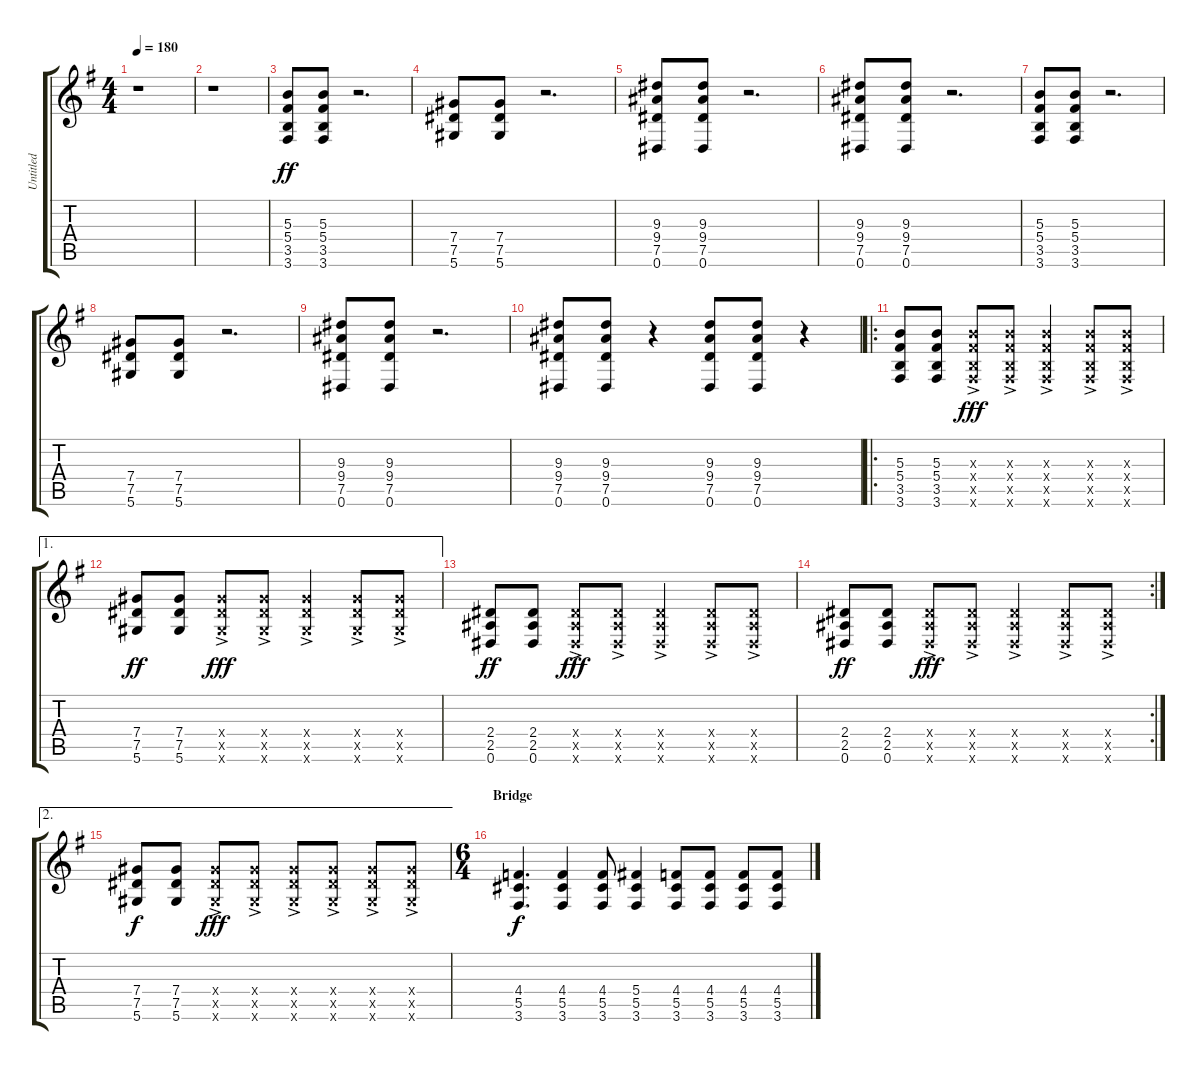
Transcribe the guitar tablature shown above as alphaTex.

\track ("Untitled" "Untitled") {instrument overdrivenguitar}
\staff {score tabs}
\tuning (Eb4 Bb3 Gb3 Db3 Ab2 Eb2) {hide}
\ts (4 4)
\tempo 180
\clef g2
\ks g
r.1{dy ff} |
r.1 |
(5.3 5.4 3.5 3.6).8 (5.3 5.4 3.5 3.6).8 r.2{d} |
(7.4 7.5 5.6).8 (7.4 7.5 5.6).8 r.2{d} |
(9.3 9.4 7.5 0.6).8 (9.3 9.4 7.5 0.6).8 r.2{d} |
(9.3 9.4 7.5 0.6).8 (9.3 9.4 7.5 0.6).8 r.2{d} |
(5.3 5.4 3.5 3.6).8 (5.3 5.4 3.5 3.6).8 r.2{d} |
(7.4 7.5 5.6).8 (7.4 7.5 5.6).8 r.2{d} |
(9.3 9.4 7.5 0.6).8 (9.3 9.4 7.5 0.6).8 r.2{d} |
(9.3 9.4 7.5 0.6).8 (9.3 9.4 7.5 0.6).8 r.4 (9.3 9.4 7.5 0.6).8 (9.3 9.4 7.5 0.6).8 r.4 |
\ro
(5.3 5.4 3.5 3.6).8 (5.3 5.4 3.5 3.6).8 (5.3{ac x} 5.4{ac x} 3.5{ac x} 3.6{ac x}).8{dy fff} (5.3{ac x} 5.4{ac x} 3.5{ac x} 3.6{ac x}).8 (5.3{ac x} 5.4{ac x} 3.5{ac x} 3.6{ac x}).4 (5.3{ac x} 5.4{ac x} 3.5{ac x} 3.6{ac x}).8 (5.3{ac x} 5.4{ac x} 3.5{ac x} 3.6{ac x}).8 |
\ae 1
(7.4 7.5 5.6).8{dy ff} (7.4 7.5 5.6).8 (7.4{ac x} 7.5{ac x} 5.6{ac x}).8{dy fff} (7.4{ac x} 7.5{ac x} 5.6{ac x}).8 (7.4{ac x} 7.5{ac x} 5.6{ac x}).4 (7.4{ac x} 7.5{ac x} 5.6{ac x}).8 (7.4{ac x} 7.5{ac x} 5.6{ac x}).8 |
(2.4 2.5 0.6).8{dy ff} (2.4 2.5 0.6).8 (2.4{ac x} 2.5{ac x} 0.6{ac x}).8{dy fff} (2.4{ac x} 2.5{ac x} 0.6{ac x}).8 (2.4{ac x} 2.5{ac x} 0.6{ac x}).4 (2.4{ac x} 2.5{ac x} 0.6{ac x}).8 (2.4{ac x} 2.5{ac x} 0.6{ac x}).8 |
\rc 2
(2.4 2.5 0.6).8{dy ff} (2.4 2.5 0.6).8 (2.4{ac x} 2.5{ac x} 0.6{ac x}).8{dy fff} (2.4{ac x} 2.5{ac x} 0.6{ac x}).8 (2.4{ac x} 2.5{ac x} 0.6{ac x}).4 (2.4{ac x} 2.5{ac x} 0.6{ac x}).8 (2.4{ac x} 2.5{ac x} 0.6{ac x}).8 |
\ae 2
(7.4 7.5 5.6).8{dy f} (7.4 7.5 5.6).8 (7.4{ac x} 7.5{ac x} 5.6{ac x}).8{dy fff} (7.4{ac x} 7.5{ac x} 5.6{ac x}).8 (7.4{ac x} 7.5{ac x} 5.6{ac x}).8 (7.4{ac x} 7.5{ac x} 5.6{ac x}).8 (7.4{ac x} 7.5{ac x} 5.6{ac x}).8 (7.4{ac x} 7.5{ac x} 5.6{ac x}).8 |
\ts (6 4)
\section ("" "Bridge")
(4.4 5.5 3.6).4{d dy f} (4.4 5.5 3.6).4 (4.4 5.5 3.6).8 (5.4 5.5 3.6).4 (4.4 5.5 3.6).8 (4.4 5.5 3.6).8 (4.4 5.5 3.6).8 (4.4 5.5 3.6).8
